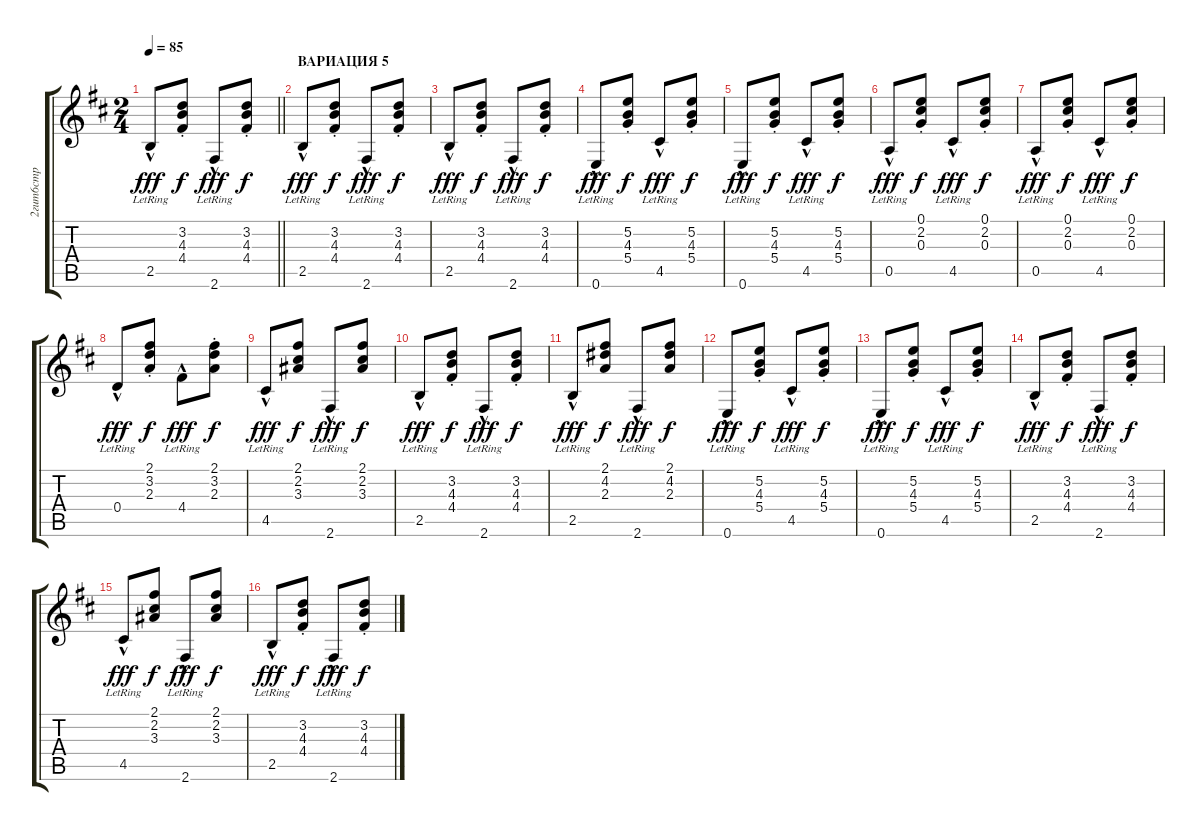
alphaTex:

\track ("2гит6стр" "2гит6стр") {instrument acousticguitarnylon}
\staff {score tabs}
\tuning (E4 B3 G3 D3 A2 E2) {hide}
\ts (2 4)
\tempo 85
\clef g2
\barLineRight lightlight
\ks bminor
2.5{hac lr}.8{dy fff} (3.2{st} 4.3{st} 4.4{st}).8{dy f} 2.6{hac lr}.8{dy fff} (3.2{st} 4.3{st} 4.4{st}).8{dy f} |
\section ("" "ВАРИАЦИЯ 5")
2.5{hac lr}.8{dy fff} (3.2{st} 4.3{st} 4.4{st}).8{dy f} 2.6{hac lr}.8{dy fff} (3.2{st} 4.3{st} 4.4{st}).8{dy f} |
2.5{hac lr}.8{dy fff} (3.2{st} 4.3{st} 4.4{st}).8{dy f} 2.6{hac lr}.8{dy fff} (3.2{st} 4.3{st} 4.4{st}).8{dy f} |
0.6{hac lr}.8{dy fff} (5.2{st} 4.3{st} 5.4{st}).8{dy f} 4.5{hac lr}.8{dy fff} (5.2{st} 4.3{st} 5.4{st}).8{dy f} |
0.6{hac lr}.8{dy fff} (5.2{st} 4.3{st} 5.4{st}).8{dy f} 4.5{hac lr}.8{dy fff} (5.2{st} 4.3{st} 5.4{st}).8{dy f} |
0.5{hac lr}.8{dy fff} (0.1{st} 2.2{st} 0.3{st}).8{dy f} 4.5{hac lr}.8{dy fff} (0.1{st} 2.2{st} 0.3{st}).8{dy f} |
0.5{hac lr}.8{dy fff} (0.1{st} 2.2{st} 0.3{st}).8{dy f} 4.5{hac lr}.8{dy fff} (0.1{st} 2.2{st} 0.3{st}).8{dy f} |
0.4{hac lr}.8{dy fff} (2.1{st} 3.2{st} 2.3{st}).8{dy f} 4.4{hac lr}.8{dy fff} (2.1{st} 3.2{st} 2.3{st}).8{dy f} |
4.5{hac lr}.8{dy fff} (2.1 2.2 3.3).8{dy f} 2.6{hac lr}.8{dy fff} (2.1 2.2 3.3).8{dy f} |
2.5{hac lr}.8{dy fff} (3.2{st} 4.3{st} 4.4{st}).8{dy f} 2.6{hac lr}.8{dy fff} (3.2{st} 4.3{st} 4.4{st}).8{dy f} |
2.5{hac lr}.8{dy fff} (2.1 4.2 2.3).8{dy f} 2.6{hac lr}.8{dy fff} (2.1 4.2 2.3).8{dy f} |
0.6{hac lr}.8{dy fff} (5.2{st} 4.3{st} 5.4{st}).8{dy f} 4.5{hac lr}.8{dy fff} (5.2{st} 4.3{st} 5.4{st}).8{dy f} |
0.6{hac lr}.8{dy fff} (5.2{st} 4.3{st} 5.4{st}).8{dy f} 4.5{hac lr}.8{dy fff} (5.2{st} 4.3{st} 5.4{st}).8{dy f} |
2.5{hac lr}.8{dy fff} (3.2{st} 4.3{st} 4.4{st}).8{dy f} 2.6{hac lr}.8{dy fff} (3.2{st} 4.3{st} 4.4{st}).8{dy f} |
4.5{hac lr}.8{dy fff} (2.1 2.2 3.3).8{dy f} 2.6{hac lr}.8{dy fff} (2.1 2.2 3.3).8{dy f} |
2.5{hac lr}.8{dy fff} (3.2{st} 4.3{st} 4.4{st}).8{dy f} 2.6{hac lr}.8{dy fff} (3.2{st} 4.3{st} 4.4{st}).8{dy f}
